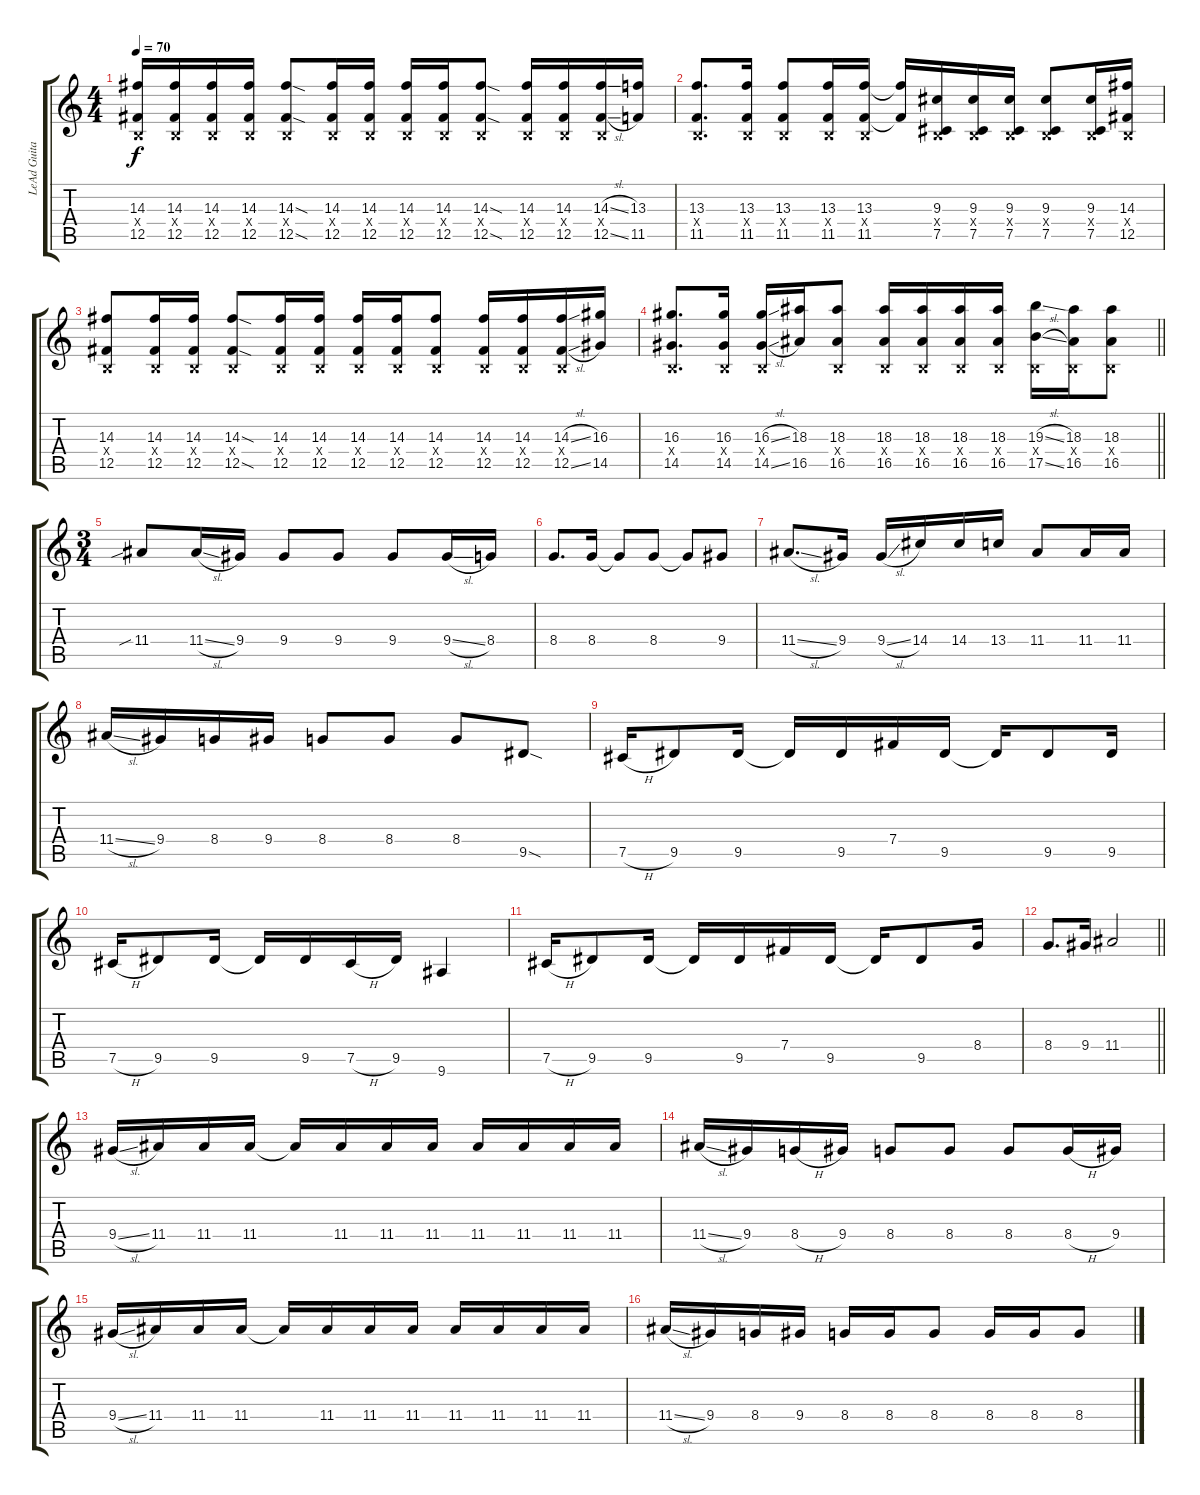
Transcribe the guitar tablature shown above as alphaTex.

\track ("LeAd Guitar [Dis]" "LeAd Guita") {instrument distortionguitar}
\staff {score tabs}
\tuning (Db4 Ab3 E3 B2 Gb2 Db2) {hide}
\ts (4 4)
\tempo 70
\clef g2
\ks c
(14.3 0.4{x} 12.5).16{dy f} (14.3 0.4{x} 12.5).16 (14.3 0.4{x} 12.5).16 (14.3 0.4{x} 12.5).16 (14.3{sod} 0.4{x} 12.5{sod}).8 (14.3 0.4{x} 12.5).16 (14.3 0.4{x} 12.5).16 (14.3 0.4{x} 12.5).16 (14.3 0.4{x} 12.5).16 (14.3{sod} 0.4{x} 12.5{sod}).8 (14.3 0.4{x} 12.5).16 (14.3 0.4{x} 12.5).16 (14.3{sl} 0.4{x} 12.5{sl}).16 (13.3 11.5).16 |
(13.3 0.4{x} 11.5).8{d} (13.3 0.4{x} 11.5).16 (13.3 0.4{x} 11.5).8 (13.3 0.4{x} 11.5).16 (13.3 0.4{x} 11.5).16 (13.3{t} 11.5{t}).16 (9.3 0.4{x} 7.5).16 (9.3 0.4{x} 7.5).16 (9.3 0.4{x} 7.5).16 (9.3 0.4{x} 7.5).8 (9.3 0.4{x} 7.5).16 (14.3 0.4{x} 12.5).16 |
(14.3 0.4{x} 12.5).8 (14.3 0.4{x} 12.5).16 (14.3 0.4{x} 12.5).16 (14.3{sod} 0.4{x} 12.5{sod}).8 (14.3 0.4{x} 12.5).16 (14.3 0.4{x} 12.5).16 (14.3 0.4{x} 12.5).16 (14.3 0.4{x} 12.5).16 (14.3 0.4{x} 12.5).8 (14.3 0.4{x} 12.5).16 (14.3 0.4{x} 12.5).16 (14.3{sl} 0.4{x} 12.5{sl}).16 (16.3 14.5).16 |
\barLineRight lightlight
(16.3 0.4{x} 14.5).8{d} (16.3 0.4{x} 14.5).16 (16.3{sl} 0.4{x} 14.5{sl}).16 (18.3 16.5).16 (18.3 0.4{x} 16.5).8 (18.3 0.4{x} 16.5).16 (18.3 0.4{x} 16.5).16 (18.3 0.4{x} 16.5).16 (18.3 0.4{x} 16.5).16 (19.3{sl} 0.4{x} 17.5{sl}).16 (18.3 0.4{x} 16.5).16 (18.3 0.4{x} 16.5).8 |
\ts (3 4)
11.4{sib}.8 11.4{sl}.16 9.4.16 9.4.8 9.4.8 9.4.8 9.4{sl}.16 8.4.16 |
8.4.8{d} 8.4.16 8.4{t}.8 8.4.8 8.4{t}.8 9.4.8 |
11.4{sl}.8{d} 9.4.16 9.4{sl}.16 14.4.16 14.4.16 13.4.16 11.4.8 11.4.16 11.4.16 |
11.4{sl}.16 9.4.16 8.4.16 9.4.16 8.4.8 8.4.8 8.4.8 9.5{sod}.8 |
7.5{h}.16 9.5.8 9.5.16 9.5{t}.16 9.5.16 7.4.16 9.5.16 9.5{t}.16 9.5.8 9.5.16 |
7.5{h}.16 9.5.8 9.5.16 9.5{t}.16 9.5.16 7.5{h}.16 9.5.16 9.6.4 |
7.5{h}.16 9.5.8 9.5.16 9.5{t}.16 9.5.16 7.4.16 9.5.16 9.5{t}.16 9.5.8 8.4.16 |
\barLineRight lightlight
8.4.8{d} 9.4.16 11.4.2 |
9.4{sl}.16 11.4.16 11.4.16 11.4.16 11.4{t}.16 11.4.16 11.4.16 11.4.16 11.4.16 11.4.16 11.4.16 11.4.16 |
11.4{sl}.16 9.4.16 8.4{h}.16 9.4.16 8.4.8 8.4.8 8.4.8 8.4{h}.16 9.4.16 |
9.4{sl}.16 11.4.16 11.4.16 11.4.16 11.4{t}.16 11.4.16 11.4.16 11.4.16 11.4.16 11.4.16 11.4.16 11.4.16 |
11.4{sl}.16 9.4.16 8.4.16 9.4.16 8.4.16 8.4.16 8.4.8 8.4.16 8.4.16 8.4.8
